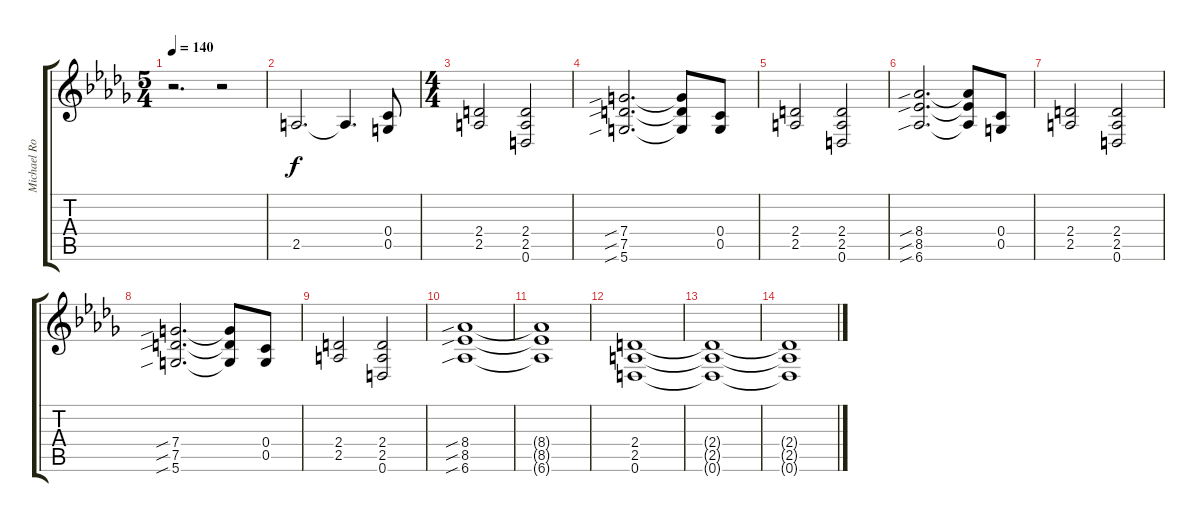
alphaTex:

\track ("Michael Romeo Solo Gtr." "Michael Ro") {instrument distortionguitar}
\staff {score tabs}
\tuning (D4 A3 F3 C3 G2 D2) {hide}
\ts (5 4)
\tempo 140
\clef g2
\ks bbminor
r.2{d dy f volume 0} r.2 |
2.5.2{d volume 7} 2.5{t}.4{d} (0.4 0.5).8 |
\ts (4 4)
(2.4 2.5).2 (2.4 2.5 0.6).2 |
(7.4{sib} 7.5{sib} 5.6{sib}).2{d} (7.4{t} 7.5{t} 5.6{t}).8 (0.4 0.5).8 |
(2.4 2.5).2 (2.4 2.5 0.6).2 |
(8.4{sib} 8.5{sib} 6.6{sib}).2{d} (8.4{t} 8.5{t} 6.6{t}).8 (0.4 0.5).8 |
(2.4 2.5).2 (2.4 2.5 0.6).2 |
(7.4{sib} 7.5{sib} 5.6{sib}).2{d} (7.4{t} 7.5{t} 5.6{t}).8 (0.4 0.5).8 |
(2.4 2.5).2 (2.4 2.5 0.6).2 |
(8.4{sib} 8.5{sib} 6.6{sib}).1 |
(8.4{t} 8.5{t} 6.6{t}).1 |
(2.4 2.5 0.6).1 |
(2.4{t} 2.5{t} 0.6{t}).1 |
(2.4{t} 2.5{t} 0.6{t}).1
